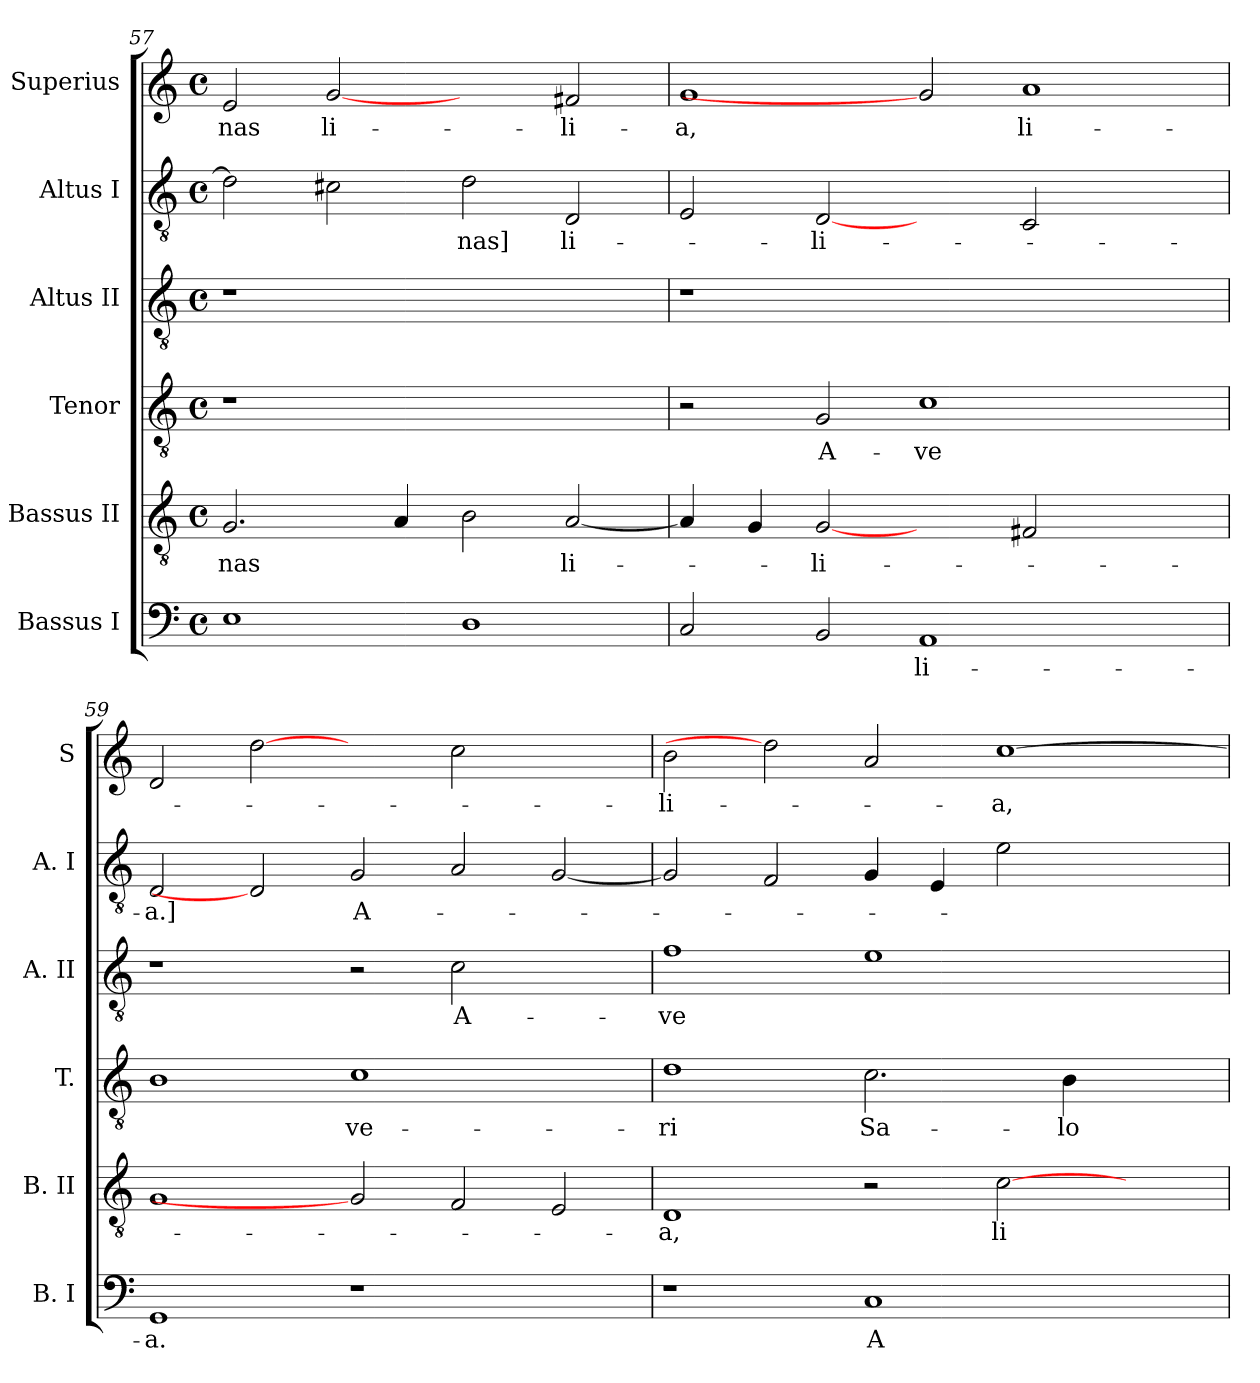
**kern	**text	**kern	**text	**kern	**text	**kern	**text	**kern	**text	**kern	**text
*part6	*part6	*part5	*part5	*part4	*part4	*part3	*part3	*part2	*part2	*part1	*part1
*staff6	*staff6	*staff5	*staff5	*staff4	*staff4	*staff3	*staff3	*staff2	*staff2	*staff1	*staff1
*I"Bassus I	*	*I"Bassus II	*	*I"Tenor	*	*I"Altus II	*	*I"Altus I	*	*I"Superius	*
*I'B. I	*	*I'B. II	*	*I'T.	*	*I'A. II	*	*I'A. I	*	*I'S	*
*clefF4	*	*clefGv2	*	*clefGv2	*	*clefGv2	*	*clefGv2	*	*clefG2	*
*	*	*ITrd7c12	*	*ITrd7c12	*	*ITrd7c12	*	*ITrd7c12	*	*	*
*k[]	*	*k[]	*	*k[]	*	*k[]	*	*k[]	*	*k[]	*
*C:	*	*C:	*	*C:	*	*C:	*	*C:	*	*C:	*
*M4/4	*	*M4/4	*	*M4/4	*	*M4/4	*	*M4/4	*	*M4/4	*
*met(c)	*	*met(c)	*	*met(c)	*	*met(c)	*	*met(c)	*	*met(c)	*
=57	=57	=57	=57	=57	=57	=57	=57	=57	=57	=57	=57
!	!	!	!LO:LY:b:color=#000000	!LO:N:vis=1	!	!LO:N:vis=1	!	!	!	!	!
!	!	!	!	!	!	!	!	!	!	!	!LO:LY:b:color=#000000
1Ei	.	2.GGi/	-nas	1r	.	1r	.	2Di\]	.	2ei/	-nas
!	!	!	!	!	!	!	!	!	!	!	!LO:LY:b:color=#000000
.	.	.	.	.	.	.	.	2C#Xi\	.	[2gi	li-
.	.	4AAi/	.	.	.	.	.	.	.	.	.
!	!	!	!	!	!	!	!	!	!LO:LY:b:color=#000000	!	!
1Di	.	2BBi\	.	1ryy	.	1ryy	.	2Di\	-nas]	2ryy	.
!	!	!	!LO:LY:b:color=#000000	!	!	!	!	!	!	!	!
!	!	!	!	!	!	!	!	!	!LO:LY:b:color=#000000	!	!
!	!	!	!	!	!	!	!	!	!	!	!LO:LY:b:color=#000000
.	.	[<2AAi/	li-	.	.	.	.	2DDi/	li-	2f#Xi/	-li-
=58	=58	=58	=58	=58	=58	=58	=58	=58	=58	=58	=58
!	!	!	!	!	!	!LO:N:vis=1	!	!	!	!	!
!	!	!	!	!	!	!	!	!	!	!	!LO:LY:b:color=#000000
2Ci/	.	4AAi/]	.	2r	.	1r	.	2EEi/	.	1gi	-a,
.	.	4GGi/	.	.	.	.	.	.	.	.	.
!	!	!	!LO:LY:b:color=#000000	!	!	!	!	!	!	!	!
!	!	!	!	!	!LO:LY:b:color=#000000	!	!	!	!	!	!
!	!	!	!	!	!	!	!	!	!LO:LY:b:color=#000000	!	!
2BBi/	.	[2GGi	-li-	2GGi/	A-	.	.	[2DDi	-li-	.	.
!	!LO:LY:b:color=#000000	!	!	!	!	!	!	!	!	!	!
!	!	!	!	!	!LO:LY:b:color=#000000	!	!	!	!	!	!
1AAi	-li-	2ryy	.	1Ci	-ve	1.ryy	.	2ryy	.	2gi]	.
!	!	!	!	!	!	!	!	!	!	!	!LO:LY:b:color=#000000
.	.	2FF#Xi/	.	.	.	.	.	2CCi/	.	1ai	li-
2ryy	.	2ryy	.	2ryy	.	.	.	2ryy	.	.	.
=59	=59	=59	=59	=59	=59	=59	=59	=59	=59	=59	=59
!	!LO:LY:b:color=#000000	!	!	!	!	!	!	!	!	!	!
!	!	!	!	!	!	!	!	!	!LO:LY:b:color=#000000	!	!
1GGi	-a.	1GGi	.	1BBi	.	1r	.	2DDi/	-a.]	2di/	.
.	.	.	.	.	.	.	.	2DDi]	.	[2ddi	.
!	!	!	!	!	!LO:LY:b:color=#000000	!	!	!	!	!	!
!	!	!	!	!	!	!	!	!	!LO:LY:b:color=#000000	!	!
1r	.	2GGi]	.	1Ci	ve-	2r	.	2GGi/	A-	2ryy	.
!	!	!	!	!	!	!	!LO:LY:b:color=#000000	!	!	!	!
.	.	2FFi/	.	.	.	2Ci\	A-	2AAi/	.	2cci\	.
2ryy	.	2EEi/	.	2ryy	.	2ryy	.	[<2GGi/	.	2ryy	.
!!LO:PB:g=z
=60	=60	=60	=60	=60	=60	=60	=60	=60	=60	=60	=60
!	!	!	!LO:LY:b:color=#000000	!	!	!	!	!	!	!	!
!	!	!	!	!	!LO:LY:b:color=#000000	!	!	!	!	!	!
!	!	!	!	!	!	!	!LO:LY:b:color=#000000	!	!	!	!
!	!	!	!	!	!	!	!	!	!	!	!LO:LY:b:color=#000000
1r	.	1DDi	-a,	1Di	-ri	1Fi	-ve	2GGi/]	.	2bi\	-li-
.	.	.	.	.	.	.	.	2FFi/	.	2ddi]	.
!	!LO:LY:b:color=#000000	!	!	!	!	!	!	!	!	!	!
!	!	!	!	!	!LO:LY:b:color=#000000	!	!	!	!	!	!
1Ci	A-	2r	.	2.Ci\	Sa-	1Ei	.	4GGi/	.	2ai/	.
.	.	.	.	.	.	.	.	4EEi/	.	.	.
!	!	!	!LO:LY:b:color=#000000	!	!	!	!	!	!	!	!
!	!	!	!	!	!	!	!	!	!	!	!LO:LY:b:color=#000000
.	.	[>2Ci\	li-	.	.	.	.	2Ei\	.	[>1cci	-a,
!	!	!	!	!	!LO:LY:b:color=#000000	!	!	!	!	!	!
.	.	.	.	4BBi\	-lo-	.	.	.	.	.	.
2ryy	.	2ryy	.	2ryy	.	2ryy	.	2ryy	.	.	.
=	=	=	=	=	=	=	=	=	=	=	=
*-	*-	*-	*-	*-	*-	*-	*-	*-	*-	*-	*-
